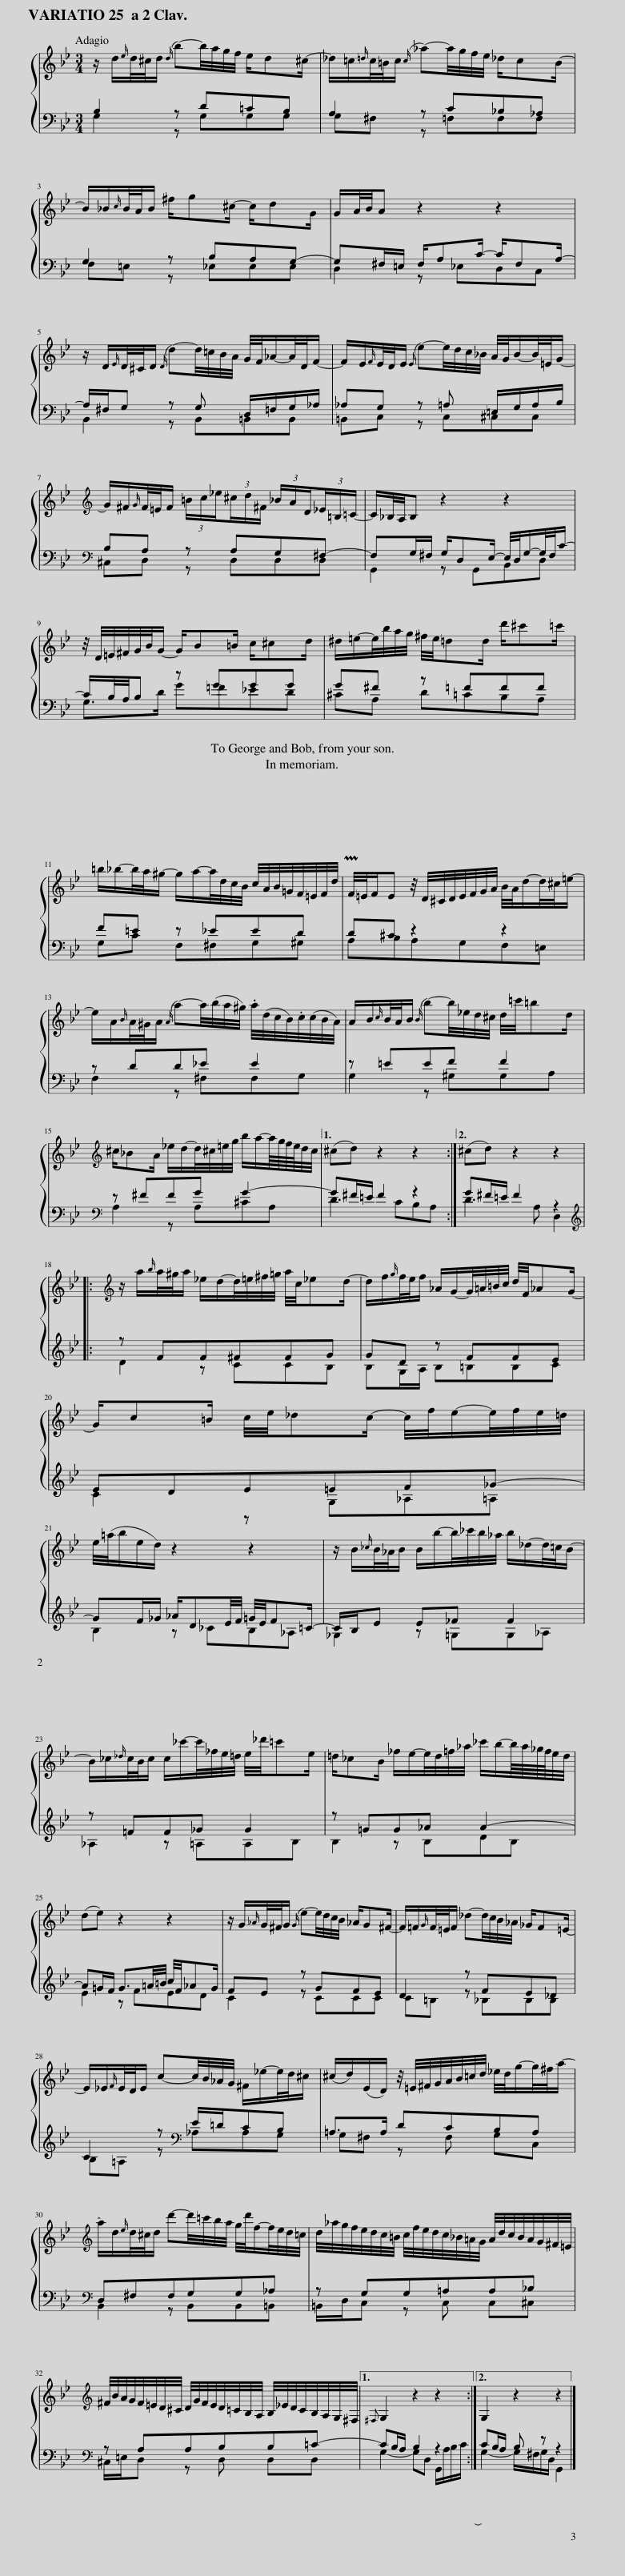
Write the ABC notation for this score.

X:1
%%score { 1 | ( 2 3 ) }
L:1/8
Q:1/4=44
M:3/4
I:linebreak $
K:Bb
V:1 treble
V:2 bass
V:3 bass
V:1
 z/ d/{e}d/4^c/4d/{d} b-b/4a/4g/4f/4 e/d^c/- | _d/=c/{=d}c/4=B/4c/{c} _a-a/4g/4f/4e/4 _d/cB/- |$ B/_B/{c}B/4A/4B/ ^f/g^c/- c/dG/ | G/A/4B/4A z2 z2 |$ z/ D/{E}D/4^C/4D/{D} d-d/4=c/4B/4A/4 G/4F/4_A/-A/4D/4F/- | %5
 F/E/{F}E/4D/4E/{E} e-e/4d/4c/4_B/4 A/4G/4B/-B/4=E/4G/- |$[K:treble] G/^F/{G}F/4=E/4F/ (3=B/c/_e/(3^c/d/^F/ (3_B/A/D/(3_E/=B,/=C/- | C/_B,/4A,/4B, z2 z2 |$ z/4 D/4=E/4^F/4G/4B/4G/- G/B=B/ c/^cd/ | ^d/=e/-e/4b/4a/4g/4 ^f/4e/4=dd/ d'/^c'=c'/ |$ %10
 =b/_b/-b/4a/4^g/- g/a/-a/4d/4c/4B/4 c/4A/4B/4=G/4F/4=E/4F/4d/4 | PF/4=E/4F/E z/4 D/4^C/4D/4E/4F/4G/4A/4 B/4A/4d/-d/4^c/4=e/- |$ e/A/{B}A/4^G/4A/{A} a-a/4(b/4a/4^g/4) .a/4(d/4c/4B/4).c/4(c/4B/4A/4) | A/B/{c}B/4A/4B/{B} b-b/4_e/4d/4^c/4 d/4=c'/4=bd/ |$[K:treble] ^c/_BA/ _e/d/-d/4^c/4=e/4g/4 b/a/-a/8g/8f/8e/8d/4c/4 ||1 %15
 (^cd) z2 z2 :|2 (^cd) z2 z2 |:$[K:treble] z/ a/{b}a/4^g/4a/ _e/d/-d/4=e/4^f/4=g/4 a/4c/4_ed/- | d/f/{g}f/4e/4f/ _A/G/-G/4=A/4=B/4c/4 d/4F/4_AG/- |$ G/c=B/ c/4e/4_dc/- c/4f/4e/-e/4f/4e/4=d/4 |$ %20
 e/4(=a/4b/e/d/) z2 z2 | z/ B/{_c}B/4_A/4B/ B/b/-b/4_c'/4b/4_a/4 b/_d/-d/4=c/4B/- |$ B/_c/{_d}c/4B/4c/ c/_c'/-c'/4_f/4e/4=d/4 e/4_d'/4=c'e/ | =d/_cB/ _f/e/-e/4d/4=f/4_a/4 _c'/b/-b/8a/8_g/8f/8e/4d/4 |$ (de) z2 z2 | %25
 z/ G/{_A}G/4^F/4G/{G} e-e/4d/4c/4B/4 _A/G^F/- | F/=F/{G}F/4=E/4F/ _d-d/4c/4B/4_A/4 _G/F=E/- |$ E/_E/{F}E/4D/4E/ c-c/4B/4_A/4G/4 ^F/_e/-e/4d/4^c/ | (^c/d/)(E/D/) z/4 =E/4^F/4G/4A/4B/4=c/4d/4 _e/4d/4g/-g/4^f/4a/- |$[K:treble] a/d/{e}d/4^c/4d/ d'-d'/4=c'/4b/4a/4 g/4d'/4f/-f/4e/4d/4=c/4 | %30
 d/4_a/4g/4f/4e/4d/4c/4=B/4 c/4f/4e/4d/4c/4_B/4=A/4G/4 A/4d/4c/4B/4A/4G/4^F/4=E/4 |$[K:treble] ^F/4B/4A/4G/4F/4=E/4D/4^C/4 D/4G/4F/4E/4D/4=C/4B,/4A,/4 B,/4_E/4D/4C/4B,/4A,/4G,/4^F,/4 |1{^F,} G,2 z2 z2 :|2 G,2 z2 z2 |] %34
V:2
 B,2 z D=CB, | A,2 z C_B,_A, |$ G,2 z B,A,G,- | G,^F,/=E,/ F,/A,C/- C/F,A,/- |$ A,/^F,/G, z G, D,/=F,/G,/_A,/ | %5
 _A,G, z =A, =E,/G,/A,/B,/ |$[K:bass] B,A, z A,G,^F,- | F,G,/^F,/ G,/D,E,/- E,/4D,/4G,/-G,/4F,/4C/- |$ C/B,/4A,/4B, z GGG | G^F z =FFF |$ %10
 F=E z _EED | D^C z2 z2 |$ z DD_E E2 | z =EEF F2 |$[K:bass] z ^FFG G2- ||1 %15
 G^F/=E/ F2 z2 :|2 G^F/=E/ F2 z2 |:$[K:treble] z FF^FFG | GD z FFE |$ EDE=EF_G- |$ %20
 GF/_G/ _A/DE/4F/4 =G/4E/4F=C/- | C/B,/E E_F F2 |$ z =FF_G G2 | z =GG_A A2- |$ A=G/F/ G3/2=A/4=B/4 c/4F/4_AG/ | %25
 FE z GFE | D2 z FE_D |$ C2 z[K:bass] E/=D/CB, | =A,>A, DCB,A, |$[K:bass] D,^F,F,G,G,_A, | %30
 z G,G,=A,A,_B, |$[K:bass] z A,A,B,B,=C- |1 CB,/A,/ B,2 z2 :|2 CB,/A,/ B, z z2 |] %34
V:3
 G,2 z G,G,G, | G,^F, z =F,F,F, |$ F,=E, z _E,E,E, | D,2 z _E,D,C, |$ B,,2 z B,,=B,,B,, | %5
 =B,,C, z C,^C,C, |$[K:bass] ^C,D, z D,D,D, | G,,2 z G,,B,,D, |$ G,>D G=F_ED | ^CA, D=CB,A, |$ %10
 G,C F,^F,G,^G, | A,B,A,G,F,=E, |$ F,2 z ^F,F,G, | G,2 z ^G,G,A, |$[K:bass] A,2 z A,^CA, ||1 %15
 D3 CB,A, :|2 D3 A, D,2 |:$[K:treble] D2 z CCB, | B,G,/A,/ B,=B,B,C |$ C2 z G,_A,=A, |$ %20
 B,2 z _CB,_A, | _G,2 z =G,G,_A, |$ _A,2 z =A,A,B, | B,2 z B,DB, |$ E2 z FED | %25
 C2 z CCC | C=B, z _B,B,B, |$ B,=A, z[K:bass] _A,A,G, | G,^F, z F, G,C, |$[K:bass] B,,2 z B,,B,,=B,, | %30
 =B,,/D,/C, z C, C,^C, |$[K:bass] ^C,/=E,/D, z D, D,D, |1 G,2- G,D, G,,/A,/B,/C/ :|2 G,2- G,/^F,/G,/D,/ G,,2 |] %34
